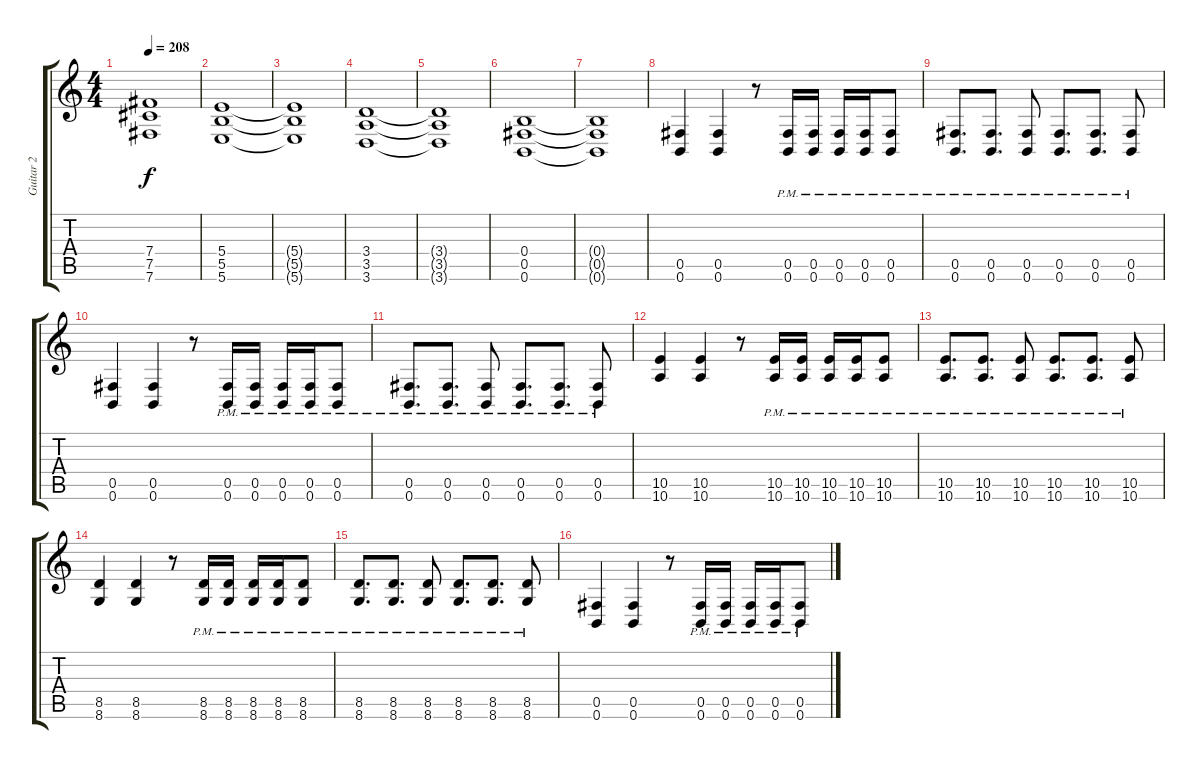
\track ("Guitar 2" "Guitar 2") {instrument distortionguitar}
\staff {score tabs}
\tuning (Db4 Ab3 E3 B2 Gb2 B1) {hide}
\ts (4 4)
\tempo 208
\clef g2
\ks c
(7.4{t} 7.5{t} 7.6{t}).1{dy f} |
(5.4 5.5 5.6).1 |
(5.4{t} 5.5{t} 5.6{t}).1 |
(3.4 3.5 3.6).1 |
(3.4{t} 3.5{t} 3.6{t}).1 |
(0.4 0.5 0.6).1 |
(0.4{t} 0.5{t} 0.6{t}).1 |
(0.5 0.6).4 (0.5 0.6).4 r.8 (0.5{pm} 0.6{pm}).16 (0.5{pm} 0.6{pm}).16 (0.5{pm} 0.6{pm}).16 (0.5{pm} 0.6{pm}).16 (0.5{pm} 0.6{pm}).8 |
(0.5{pm} 0.6{pm}).8{d} (0.5{pm} 0.6{pm}).8{d} (0.5{pm} 0.6{pm}).8 (0.5{pm} 0.6{pm}).8{d} (0.5{pm} 0.6{pm}).8{d} (0.5{pm} 0.6{pm}).8 |
(0.5 0.6).4 (0.5 0.6).4 r.8 (0.5{pm} 0.6{pm}).16 (0.5{pm} 0.6{pm}).16 (0.5{pm} 0.6{pm}).16 (0.5{pm} 0.6{pm}).16 (0.5{pm} 0.6{pm}).8 |
(0.5{pm} 0.6{pm}).8{d} (0.5{pm} 0.6{pm}).8{d} (0.5{pm} 0.6{pm}).8 (0.5{pm} 0.6{pm}).8{d} (0.5{pm} 0.6{pm}).8{d} (0.5{pm} 0.6{pm}).8 |
(10.5 10.6).4 (10.5 10.6).4 r.8 (10.5{pm} 10.6{pm}).16 (10.5{pm} 10.6{pm}).16 (10.5{pm} 10.6{pm}).16 (10.5{pm} 10.6{pm}).16 (10.5{pm} 10.6{pm}).8 |
(10.5{pm} 10.6{pm}).8{d} (10.5{pm} 10.6{pm}).8{d} (10.5{pm} 10.6{pm}).8 (10.5{pm} 10.6{pm}).8{d} (10.5{pm} 10.6{pm}).8{d} (10.5{pm} 10.6{pm}).8 |
(8.5 8.6).4 (8.5 8.6).4 r.8 (8.5{pm} 8.6{pm}).16 (8.5{pm} 8.6{pm}).16 (8.5{pm} 8.6{pm}).16 (8.5{pm} 8.6{pm}).16 (8.5{pm} 8.6{pm}).8 |
(8.5{pm} 8.6{pm}).8{d} (8.5{pm} 8.6{pm}).8{d} (8.5{pm} 8.6{pm}).8 (8.5{pm} 8.6{pm}).8{d} (8.5{pm} 8.6{pm}).8{d} (8.5{pm} 8.6{pm}).8 |
(0.5 0.6).4 (0.5 0.6).4 r.8 (0.5{pm} 0.6{pm}).16 (0.5{pm} 0.6{pm}).16 (0.5{pm} 0.6{pm}).16 (0.5{pm} 0.6{pm}).16 (0.5{pm} 0.6{pm}).8
